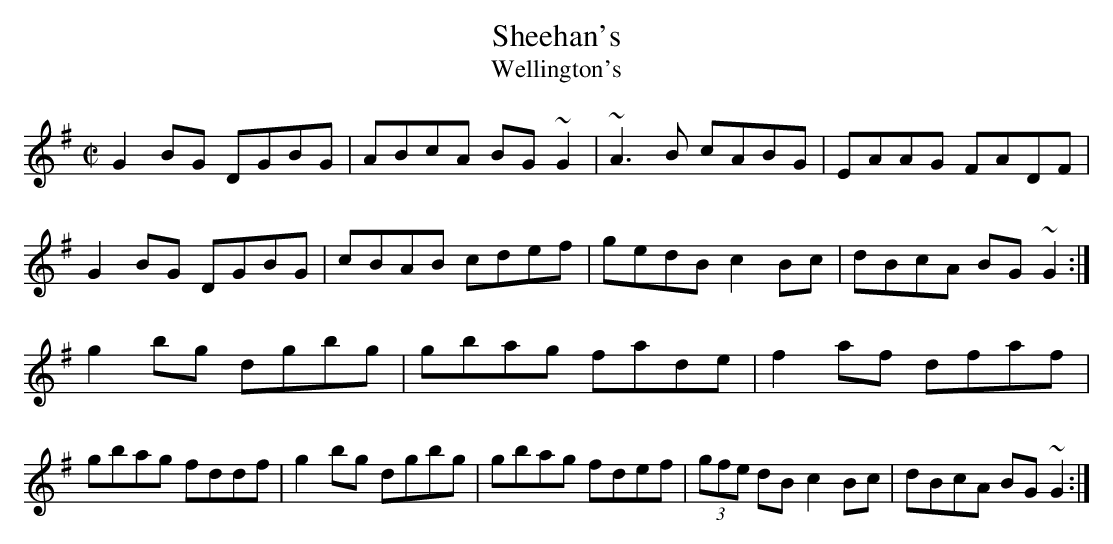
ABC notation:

X:1
T:Sheehan's
T:Wellington's
M:C|
L:1/8
E:7
K:G
G2 BG DGBG|ABcA BG ~G2|~A3 B cABG|EAAG FADF|G2 BG DGBG|cBAB cdef|gedB c2 Bc|dBcA BG ~G2:|
g2 bg dgbg|gbag fade|f2 af dfaf|gbag fddf|g2 bg dgbg|gbag fdef|(3gfe dB c2 Bc|dBcA BG ~G2:|
